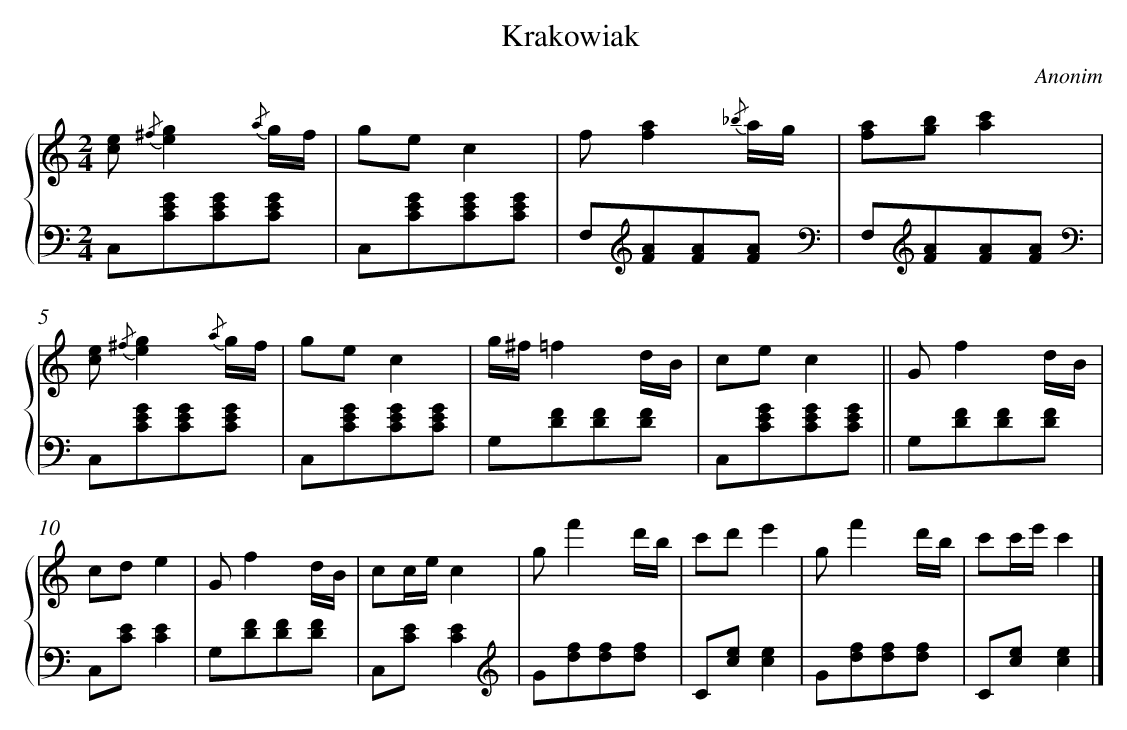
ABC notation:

X:1
T: Krakowiak
C: Anonim
L: 1/8
M: 2/4
%%staves {1 2}
V: 1 clef=treble
V: 2 clef=bass
K: C
[V:1] [ec] {/^f}[g2e2]{/a} g/f/ |
[V:2] C,[GEC][GEC][GEC] |
[V:1] gec2 |
[V:2] C,[GEC][GEC][GEC] |
[V:1] f[a2f2]{/_b} a/g/ |
[V:2] F,[K:clef=treble][AF][AF][AF][K:clef=bass] |
[V:1] [af][bg][c'2a2] |
[V:2] F,[K:clef=treble][AF][AF][AF] |
[V:1] [ec] {/^f}[g2e2]{/a} g/f/ |
[V:2] [K:clef=bass]C,[GEC][GEC][GEC] |
[V:1] gec2 |
[V:2] C,[GEC][GEC][GEC] |
[V:1] g/^f/=f2d/B/ |
[V:2] G,[FD][FD][FD] |
[V:1] cec2 ||
[V:2] C,[GEC][GEC][GEC] ||
[V:1] Gf2d/B/ |
[V:2] G,[FD][FD][FD] |
[V:1] cde2 |
[V:2] C,[EC][E2C2] |
[V:1] Gf2d/B/ |
[V:2] G,[FD][FD][FD] |
[V:1] cc/e/c2 |
[V:2] C,[EC][E2C2][K:clef=treble] |
[V:1] gf'2d'/b/ |
[V:2] G[fd][fd][fd] |
[V:1] c'd'e'2 |
[V:2] C[ec][e2c2] |
[V:1] gf'2d'/b/ |
[V:2] G[fd][fd][fd] |
[V:1] c'c'/e'/c'2 |]
[V:2] C[ec][e2c2] |]
